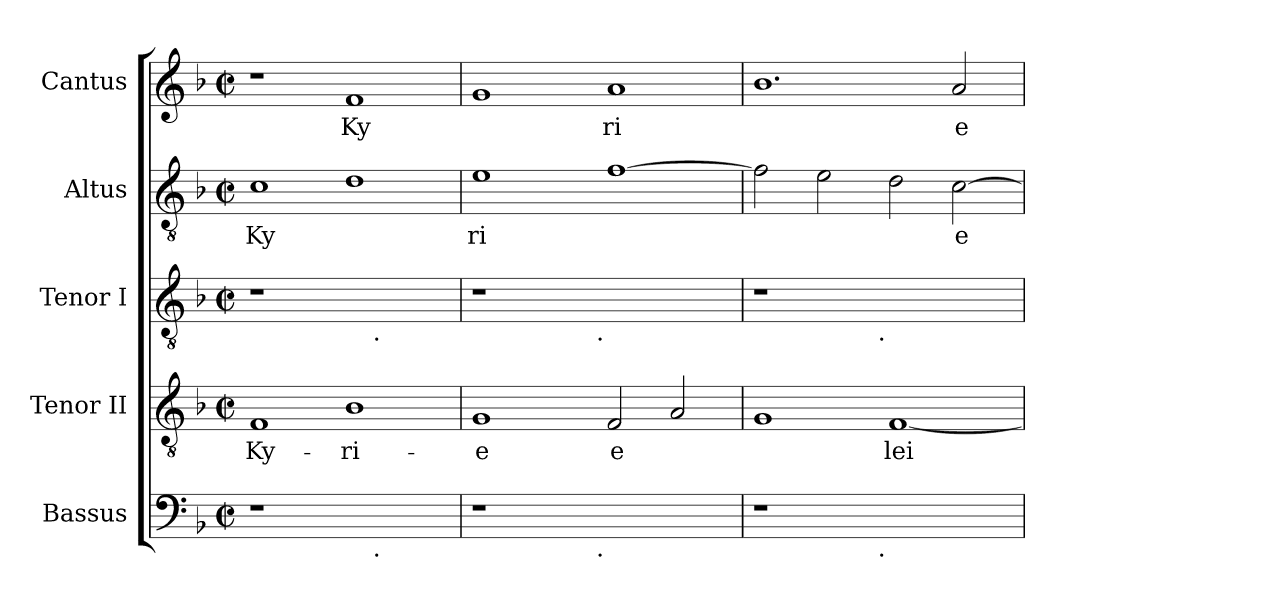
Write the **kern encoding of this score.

**kern	**kern	**text	**kern	**kern	**text	**kern	**text
*part5	*part4	*part4	*part3	*part2	*part2	*part1	*part1
*staff5	*staff4	*staff4	*staff3	*staff2	*staff2	*staff1	*staff1
*I"Bassus	*I"Tenor II	*	*I"Tenor I	*I"Altus	*	*I"Cantus	*
*I'B	*I'T II	*	*I'T I	*I'A	*	*I'C	*
!!LO:PB:g=z
*stria5	*stria5	*	*stria5	*stria5	*	*stria5	*
*clefF4	*clefGv2	*	*clefGv2	*clefGv2	*	*clefG2	*
*k[b-]	*k[b-]	*	*k[b-]	*k[b-]	*	*k[b-]	*
*F:	*F:	*	*F:	*F:	*	*F:	*
*M2/2	*M2/2	*	*M2/2	*M2/2	*	*M2/2	*
*met(c|)	*met(c|)	*	*met(c|)	*met(c|)	*	*met(c|)	*
=1	=1	=1	=1	=1	=1	=1	=1
!	!	!LO:LY:b:cj	!	!	!LO:LY:b:cj	!	!
1r	1F	Ky-	1r	1c	Ky	1r	.
!	!	!LO:LY:b:cj	!	!	!LO:LY:b:cj	!	!LO:LY:b:cj
8ryy	1B-	-ri-	8ryy	1d	.	1f	Ky-
!	!	!	!LO:TX:b:t=.	!	!	!	!
!LO:TX:b:t=.	!	!	!	!	!	!	!
2..ryy	.	.	2..ryy	.	.	.	.
=2	=2	=2	=2	=2	=2	=2	=2
!	!	!LO:LY:b:cj	!	!	!LO:LY:b:cj	!	!LO:LY:b:cj
*^	*	*	*^	*	*	*	*
1r	2ryy	1G	-e	1r	2ryy	1e	ri	1g	--
.	4...ryy	.	.	.	4...ryy	.	.	.	.
!	!	!	!	!	!LO:TX:b:t=.	!	!	!	!
!	!LO:TX:b:t=.	!	!	!	!	!	!	!	!
.	1ryy	.	.	.	1ryy	.	.	.	.
!	!	!	!LO:LY:b:cj	!	!	!	!LO:LY:b:cj	!	!LO:LY:b:cj
1ryy	.	2F/	e-	1ryy	.	[>1f	.	1a	-ri-
!	!	!	!LO:LY:b:cj	!	!	!	!	!	!
.	.	2A/	--	.	.	.	.	.	.
.	32ryy	.	.	.	32ryy	.	.	.	.
=3	=3	=3	=3	=3	=3	=3	=3	=3	=3
!	!	!	!LO:LY:b:cj	!	!	!	!LO:LY:b:cj	!	!LO:LY:b:cj
1r	2ryy	1G	--	1r	2ryy	2f\]	.	1.b-	--
!	!	!	!	!	!	!	!LO:LY:b:cj	!	!
.	4...ryy	.	.	.	4...ryy	2e\	.	.	.
!	!	!	!	!	!LO:TX:b:t=.	!	!	!	!
!	!LO:TX:b:t=.	!	!	!	!	!	!	!	!
.	1ryy	.	.	.	1ryy	.	.	.	.
!	!	!	!LO:LY:b:cj	!	!	!	!LO:LY:b:cj	!	!
1ryy	.	[<1F	-lei-	1ryy	.	2d\	.	.	.
!	!	!	!	!	!	!	!LO:LY:b:cj	!	!LO:LY:b:cj
.	.	.	.	.	.	[>2c\	e	2a/	-e
.	32ryy	.	.	.	32ryy	.	.	.	.
*v	*v	*	*	*v	*v	*	*	*	*
=	=	=	=	=	=	=	=
*-	*-	*-	*-	*-	*-	*-	*-
